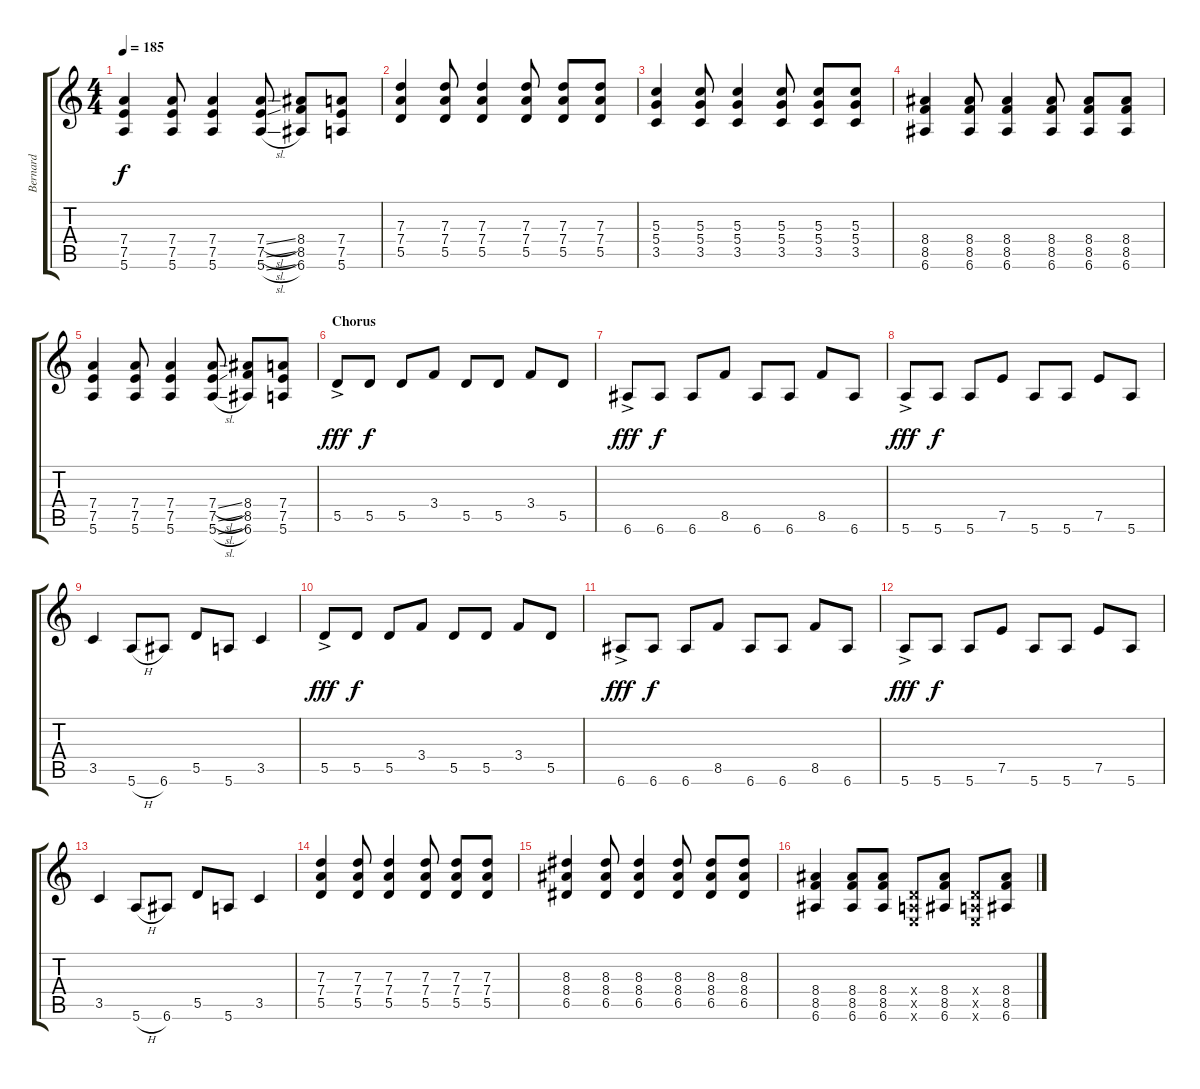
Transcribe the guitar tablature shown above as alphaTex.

\track ("Bernard" "Bernard") {instrument distortionguitar}
\staff {score tabs}
\tuning (E4 B3 G3 D3 A2 E2) {hide}
\ts (4 4)
\tempo 185
\clef g2
\ks c
(7.4 7.5 5.6).4{dy f} (7.4 7.5 5.6).8 (7.4 7.5 5.6).4 (7.4{sl} 7.5{sl} 5.6{sl}).8 (8.4 8.5 6.6).8 (7.4 7.5 5.6).8 |
(7.3 7.4 5.5).4 (7.3 7.4 5.5).8 (7.3 7.4 5.5).4 (7.3 7.4 5.5).8 (7.3 7.4 5.5).8 (7.3 7.4 5.5).8 |
(5.3 5.4 3.5).4 (5.3 5.4 3.5).8 (5.3 5.4 3.5).4 (5.3 5.4 3.5).8 (5.3 5.4 3.5).8 (5.3 5.4 3.5).8 |
(8.4 8.5 6.6).4 (8.4 8.5 6.6).8 (8.4 8.5 6.6).4 (8.4 8.5 6.6).8 (8.4 8.5 6.6).8 (8.4 8.5 6.6).8 |
(7.4 7.5 5.6).4 (7.4 7.5 5.6).8 (7.4 7.5 5.6).4 (7.4{sl} 7.5{sl} 5.6{sl}).8 (8.4 8.5 6.6).8 (7.4 7.5 5.6).8 |
\section ("" "Chorus")
5.5{ac}.8{dy fff volume 16} 5.5.8{dy f} 5.5.8 3.4.8 5.5.8 5.5.8 3.4.8 5.5.8 |
6.6{ac}.8{dy fff} 6.6.8{dy f} 6.6.8 8.5.8 6.6.8 6.6.8 8.5.8 6.6.8 |
5.6{ac}.8{dy fff} 5.6.8{dy f} 5.6.8 7.5.8 5.6.8 5.6.8 7.5.8 5.6.8 |
3.5.4 5.6{h}.8 6.6.8 5.5.8 5.6.8 3.5.4 |
5.5{ac}.8{dy fff volume 12} 5.5.8{dy f} 5.5.8 3.4.8 5.5.8 5.5.8 3.4.8 5.5.8 |
6.6{ac}.8{dy fff} 6.6.8{dy f} 6.6.8 8.5.8 6.6.8 6.6.8 8.5.8 6.6.8 |
5.6{ac}.8{dy fff} 5.6.8{dy f} 5.6.8 7.5.8 5.6.8 5.6.8 7.5.8 5.6.8 |
3.5.4 5.6{h}.8 6.6.8 5.5.8 5.6.8 3.5.4 |
(7.3 7.4 5.5).4 (7.3 7.4 5.5).8 (7.3 7.4 5.5).4 (7.3 7.4 5.5).8 (7.3 7.4 5.5).8 (7.3 7.4 5.5).8 |
(8.3 8.4 6.5).4 (8.3 8.4 6.5).8 (8.3 8.4 6.5).4 (8.3 8.4 6.5).8 (8.3 8.4 6.5).8 (8.3 8.4 6.5).8 |
(8.4 8.5 6.6).4 (8.4 8.5 6.6).8 (8.4 8.5 6.6).8 (0.4{x} 0.5{x} 0.6{x}).8 (8.4 8.5 6.6).8 (0.4{x} 0.5{x} 0.6{x}).8 (8.4 8.5 6.6).8
